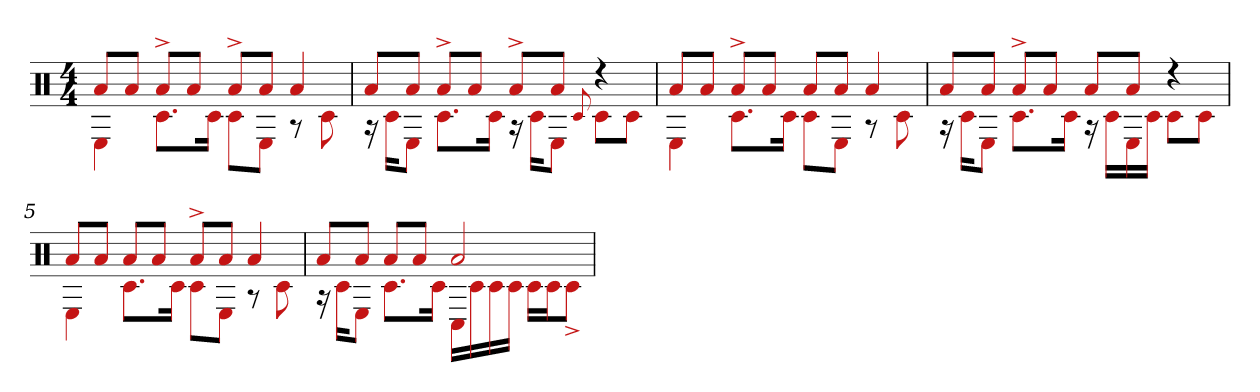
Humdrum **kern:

**kern
*part1
*staff1
*clefX
*k[]
*M4/4
=1
*^
8aL	4E
8aJ	.
8a^L	8.c#L
8aJ	.
.	16c#Jk
8a^L	8c#L
8aJ	8EJ
4a	8r
.	8c#
=2	=2
8aL	16r
.	16c#KL
8aJ	8EJ
8a^L	8.c#L
8aJ	.
.	16c#Jk
8a^L	16r
.	16c#KL
8aJ	8EJ
.	8qqc#
4r	8c#L
.	8c#J
=3	=3
8aL	4E
8aJ	.
8a^L	8.c#L
8aJ	.
.	16c#Jk
8aL	8c#L
8aJ	8EJ
4a	8r
.	8c#
=4	=4
8aL	16r
.	16c#KL
8aJ	8EJ
8a^L	8.c#L
8aJ	.
.	16c#Jk
8aL	16r
.	16c#LL
8aJ	16E
.	16c#JJ
4r	8c#L
.	8c#J
=5	=5
8aL	4E
8aJ	.
8aL	8.c#L
8aJ	.
.	16c#Jk
8a^L	8c#L
8aJ	8EJ
4a	8r
.	8c#
=6	=6
8aL	16r
.	16c#KL
8aJ	8EJ
8aL	8.c#L
8aJ	.
.	16c#Jk
2a	16C#LL
.	16c#
.	16c#
.	16c#JJ
.	16c#LL
.	16c#J
.	8c#^J
*v	*v
=
*-
